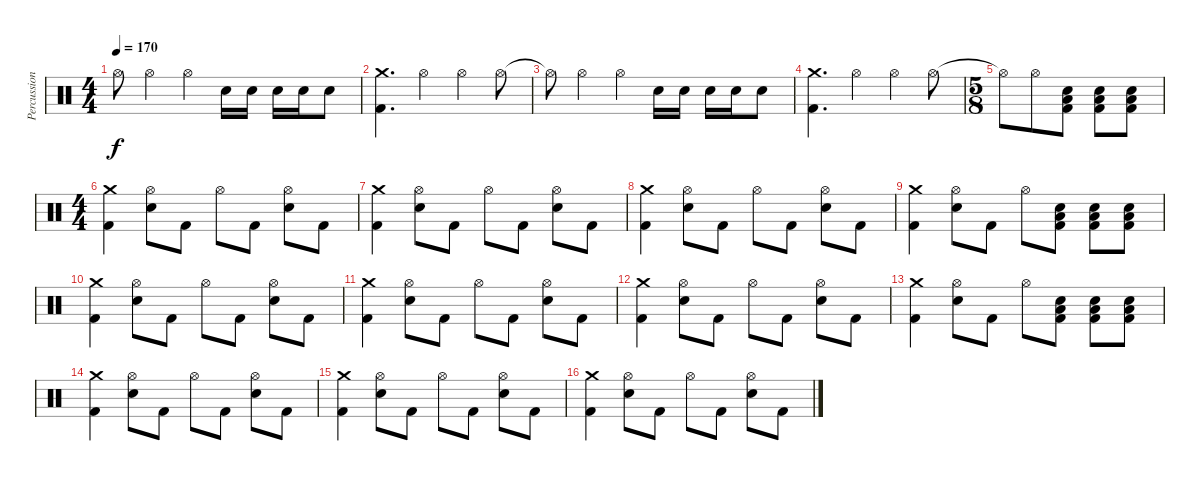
\track ("Percussion" "Percussion") {instrument percussion}
\staff {score}
\articulation defaults
\ts (4 4)
\tempo 170
\clef neutral
\ks c "Hi-Hat (open)"{t}.8{dy f} "Hi-Hat (open)".4 "Hi-Hat (open)".4 "Electric Snare (hit)".16 "Electric Snare (hit)".16 "Electric Snare (hit)".16 "Electric Snare (hit)".16 "Electric Snare (hit)".8
|
("Crash medium (hit)" "Kick (hit) 2").4{d} "Hi-Hat (open)".4 "Hi-Hat (open)".4 "Hi-Hat (open)".8 |
"Hi-Hat (open)"{t}.8 "Hi-Hat (open)".4 "Hi-Hat (open)".4 "Electric Snare (hit)".16 "Electric Snare (hit)".16 "Electric Snare (hit)".16 "Electric Snare (hit)".16 "Electric Snare (hit)".8 |
("Crash medium (hit)" "Kick (hit) 2").4{d} "Hi-Hat (open)".4 "Hi-Hat (open)".4 "Hi-Hat (open)".8 |
\ts (5 8)
"Hi-Hat (open)"{t}.8 "Hi-Hat (open)".8 ("Electric Snare (hit)" "Low Floor Tom (hit)" "Kick (hit) 2").8 ("Electric Snare (hit)" "Low Floor Tom (hit)" "Kick (hit) 2").8 ("Electric Snare (hit)" "Low Floor Tom (hit)" "Kick (hit) 2").8 |
\ts (4 4)
("Crash medium (hit)" "Kick (hit) 2").4 ("Hi-Hat (open)" "Electric Snare (hit)").8 "Kick (hit) 2".8 "Hi-Hat (open)".8 "Kick (hit) 2".8 ("Hi-Hat (open)" "Electric Snare (hit)").8 "Kick (hit) 2".8 |
("Crash medium (hit)" "Kick (hit) 2").4 ("Hi-Hat (open)" "Electric Snare (hit)").8 "Kick (hit) 2".8 "Hi-Hat (open)".8 "Kick (hit) 2".8 ("Hi-Hat (open)" "Electric Snare (hit)").8 "Kick (hit) 2".8 |
("Crash medium (hit)" "Kick (hit) 2").4 ("Hi-Hat (open)" "Electric Snare (hit)").8 "Kick (hit) 2".8 "Hi-Hat (open)".8 "Kick (hit) 2".8 ("Hi-Hat (open)" "Electric Snare (hit)").8 "Kick (hit) 2".8 |
("Crash medium (hit)" "Kick (hit) 2").4 ("Hi-Hat (open)" "Electric Snare (hit)").8 "Kick (hit) 2".8 "Hi-Hat (open)".8 ("Electric Snare (hit)" "Low Floor Tom (hit)" "Kick (hit) 2").8 ("Electric Snare (hit)" "Low Floor Tom (hit)" "Kick (hit) 2").8 ("Electric Snare (hit)" "Low Floor Tom (hit)" "Kick (hit) 2").8 |
("Crash medium (hit)" "Kick (hit) 2").4 ("Hi-Hat (open)" "Electric Snare (hit)").8 "Kick (hit) 2".8 "Hi-Hat (open)".8 "Kick (hit) 2".8 ("Hi-Hat (open)" "Electric Snare (hit)").8 "Kick (hit) 2".8 |
("Crash medium (hit)" "Kick (hit) 2").4 ("Hi-Hat (open)" "Electric Snare (hit)").8 "Kick (hit) 2".8 "Hi-Hat (open)".8 "Kick (hit) 2".8 ("Hi-Hat (open)" "Electric Snare (hit)").8 "Kick (hit) 2".8 |
("Crash medium (hit)" "Kick (hit) 2").4 ("Hi-Hat (open)" "Electric Snare (hit)").8 "Kick (hit) 2".8 "Hi-Hat (open)".8 "Kick (hit) 2".8 ("Hi-Hat (open)" "Electric Snare (hit)").8 "Kick (hit) 2".8 |
("Crash medium (hit)" "Kick (hit) 2").4 ("Hi-Hat (open)" "Electric Snare (hit)").8 "Kick (hit) 2".8 "Hi-Hat (open)".8 ("Electric Snare (hit)" "Low Floor Tom (hit)" "Kick (hit) 2").8 ("Electric Snare (hit)" "Low Floor Tom (hit)" "Kick (hit) 2").8 ("Electric Snare (hit)" "Low Floor Tom (hit)" "Kick (hit) 2").8 |
("Crash medium (hit)" "Kick (hit) 2").4 ("Hi-Hat (open)" "Electric Snare (hit)").8 "Kick (hit) 2".8 "Hi-Hat (open)".8 "Kick (hit) 2".8 ("Hi-Hat (open)" "Electric Snare (hit)").8 "Kick (hit) 2".8 |
("Crash medium (hit)" "Kick (hit) 2").4 ("Hi-Hat (open)" "Electric Snare (hit)").8 "Kick (hit) 2".8 "Hi-Hat (open)".8 "Kick (hit) 2".8 ("Hi-Hat (open)" "Electric Snare (hit)").8 "Kick (hit) 2".8 |
("Crash medium (hit)" "Kick (hit) 2").4 ("Hi-Hat (open)" "Electric Snare (hit)").8 "Kick (hit) 2".8 "Hi-Hat (open)".8 "Kick (hit) 2".8 ("Hi-Hat (open)" "Electric Snare (hit)").8 "Kick (hit) 2".8
